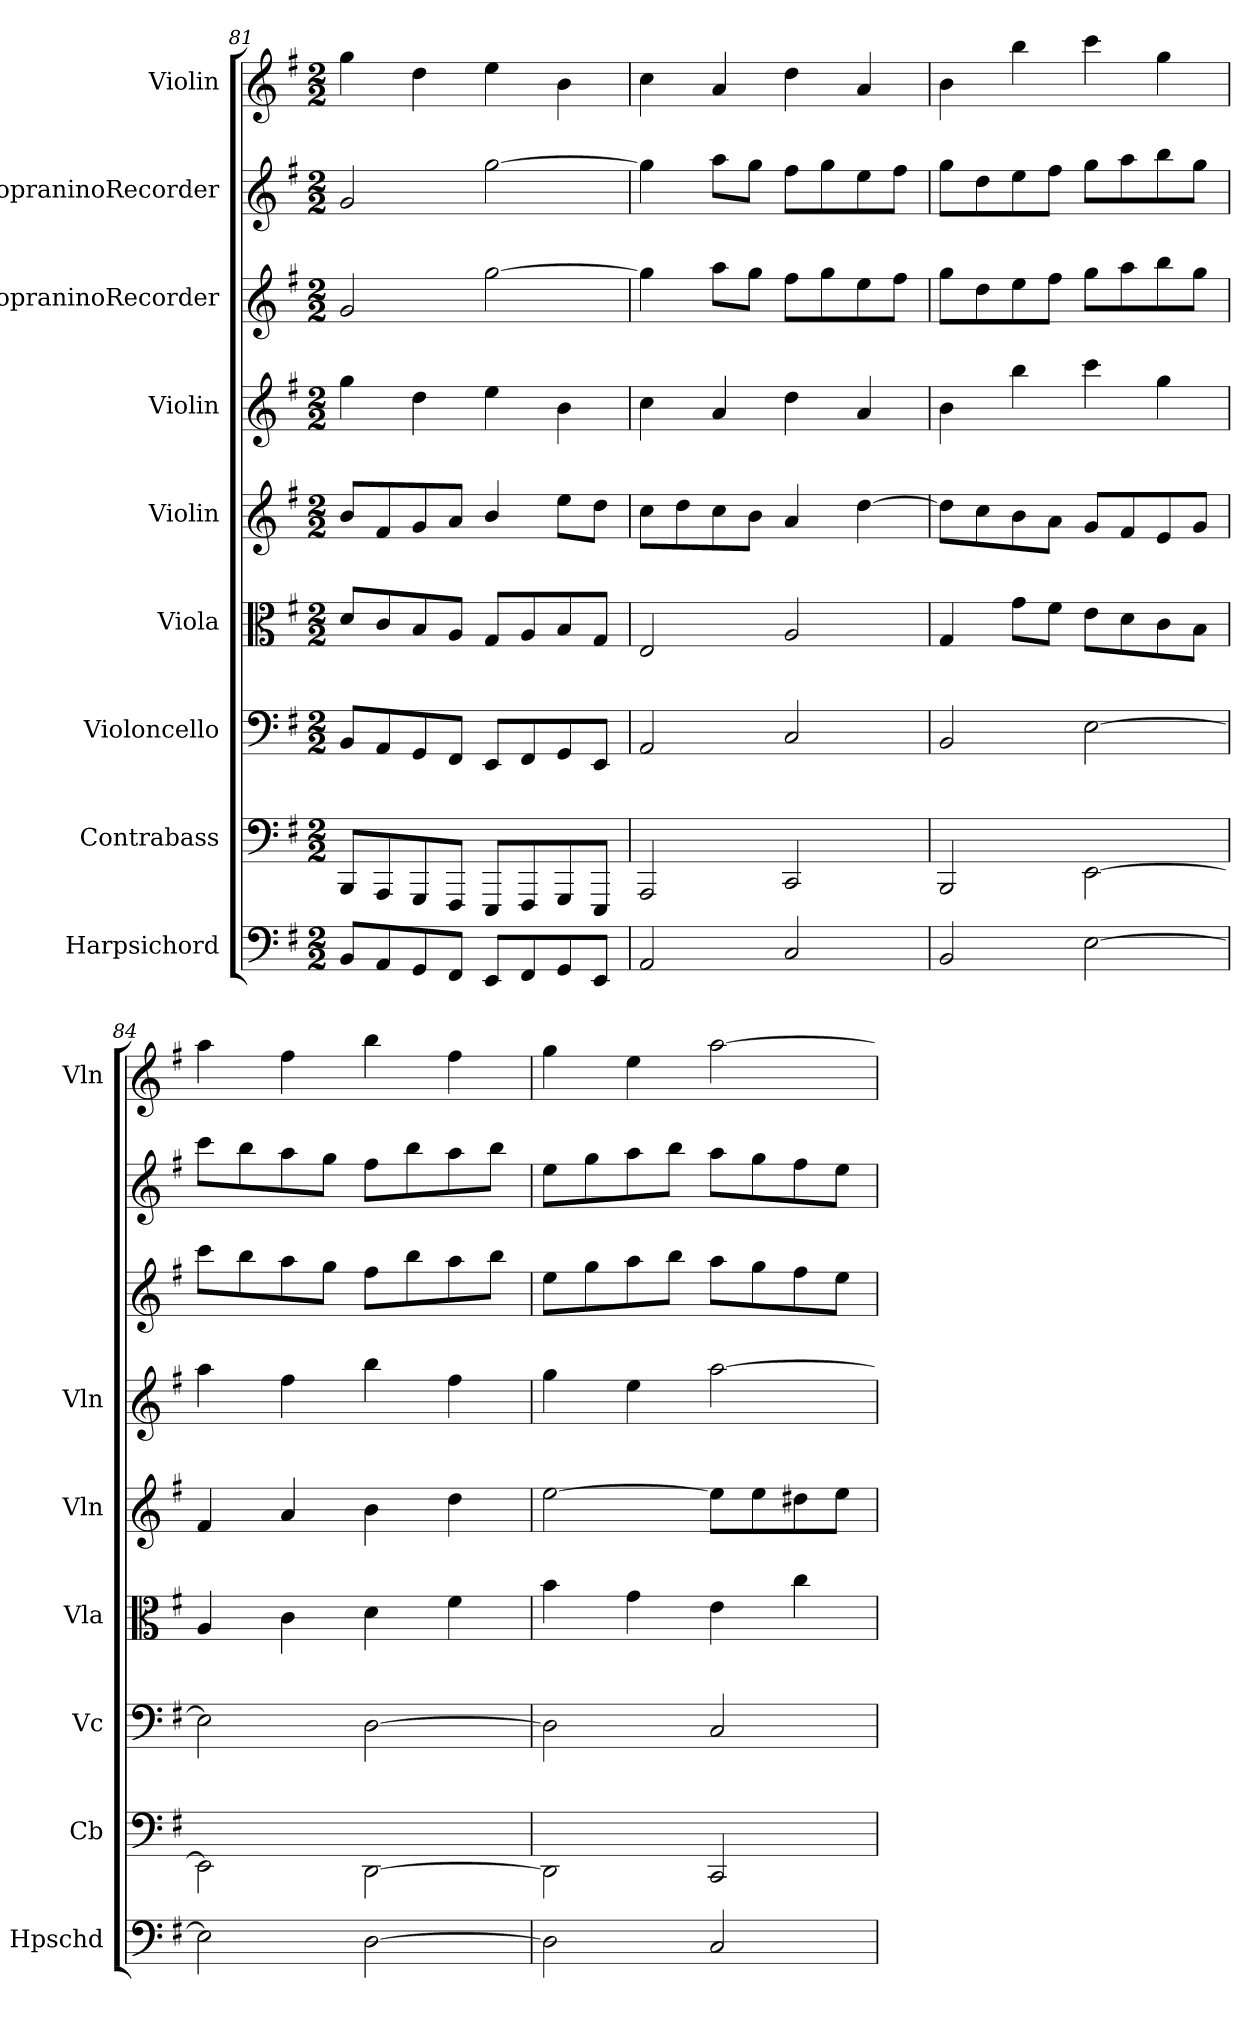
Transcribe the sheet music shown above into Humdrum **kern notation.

**kern	**kern	**kern	**kern	**kern	**kern	**kern	**kern	**kern
*part9	*part8	*part7	*part6	*part5	*part4	*part3	*part2	*part1
*staff9	*staff8	*staff7	*staff6	*staff5	*staff4	*staff3	*staff2	*staff1
*I"Harpsichord	*I"Contrabass	*I"Violoncello	*I"Viola	*I"Violin	*I"Violin	*I"SopraninoRecorder	*I"SopraninoRecorder	*I"Violin
*I'Hpschd	*I'Cb	*I'Vc	*I'Vla	*I'Vln	*I'Vln	*	*	*I'Vln
*clefF4	*clefF4	*clefF4	*clefC3	*clefG2	*clefG2	*clefG2	*clefG2	*clefG2
*k[f#]	*k[f#]	*k[f#]	*k[f#]	*k[f#]	*k[f#]	*k[f#]	*k[f#]	*k[f#]
*G:	*G:	*G:	*G:	*G:	*G:	*G:	*G:	*G:
*M2/2	*M2/2	*M2/2	*M2/2	*M2/2	*M2/2	*M2/2	*M2/2	*M2/2
=81	=81	=81	=81	=81	=81	=81	=81	=81
8BB/L	8BBB/L	8BB/L	8d/L	8b/L	4gg\	2g/	2g/	4gg\
8AA/	8AAA/	8AA/	8c/	8f#/	.	.	.	.
8GG/	8GGG/	8GG/	8B/	8g/	4dd\	.	.	4dd\
8FF#/J	8FFF#/J	8FF#/J	8A/J	8a/J	.	.	.	.
8EE/L	8EEE/L	8EE/L	8G/L	4b/	4ee\	[2gg\	[2gg\	4ee\
8FF#/	8FFF#/	8FF#/	8A/	.	.	.	.	.
8GG/	8GGG/	8GG/	8B/	8ee\L	4b\	.	.	4b\
8EE/J	8EEE/J	8EE/J	8G/J	8dd\J	.	.	.	.
=82	=82	=82	=82	=82	=82	=82	=82	=82
2AA/	2AAA/	2AA/	2E/	8cc\L	4cc\	4gg\]	4gg\]	4cc\
.	.	.	.	8dd\	.	.	.	.
.	.	.	.	8cc\	4a/	8aa\L	8aa\L	4a/
.	.	.	.	8b\J	.	8gg\J	8gg\J	.
2C/	2CC/	2C/	2A/	4a/	4dd\	8ff#\L	8ff#\L	4dd\
.	.	.	.	.	.	8gg\	8gg\	.
.	.	.	.	[4dd\	4a/	8ee\	8ee\	4a/
.	.	.	.	.	.	8ff#\J	8ff#\J	.
=83	=83	=83	=83	=83	=83	=83	=83	=83
2BB/	2BBB/	2BB/	4G/	8dd\L]	4b\	8gg\L	8gg\L	4b\
.	.	.	.	8cc\	.	8dd\	8dd\	.
.	.	.	8g\L	8b\	4bb\	8ee\	8ee\	4bb\
.	.	.	8f#\J	8a\J	.	8ff#\J	8ff#\J	.
[2E\	[2EE\	[2E\	8e\L	8g/L	4ccc\	8gg\L	8gg\L	4ccc\
.	.	.	8d\	8f#/	.	8aa\	8aa\	.
.	.	.	8c\	8e/	4gg\	8bb\	8bb\	4gg\
.	.	.	8B\J	8g/J	.	8gg\J	8gg\J	.
=84	=84	=84	=84	=84	=84	=84	=84	=84
2E\]	2EE\]	2E\]	4A/	4f#/	4aa\	8ccc\L	8ccc\L	4aa\
.	.	.	.	.	.	8bb\	8bb\	.
.	.	.	4c\	4a/	4ff#\	8aa\	8aa\	4ff#\
.	.	.	.	.	.	8gg\J	8gg\J	.
[2D\	[2DD\	[2D\	4d\	4b\	4bb\	8ff#\L	8ff#\L	4bb\
.	.	.	.	.	.	8bb\	8bb\	.
.	.	.	4f#\	4dd\	4ff#\	8aa\	8aa\	4ff#\
.	.	.	.	.	.	8bb\J	8bb\J	.
=85	=85	=85	=85	=85	=85	=85	=85	=85
2D\]	2DD\]	2D\]	4b\	[2ee\	4gg\	8ee\L	8ee\L	4gg\
.	.	.	.	.	.	8gg\	8gg\	.
.	.	.	4g\	.	4ee\	8aa\	8aa\	4ee\
.	.	.	.	.	.	8bb\J	8bb\J	.
2C/	2CC/	2C/	4e\	8ee\L]	[2aa\	8aa\L	8aa\L	[2aa\
.	.	.	.	8ee\	.	8gg\	8gg\	.
.	.	.	4cc\	8dd#X\	.	8ff#\	8ff#\	.
.	.	.	.	8ee\J	.	8ee\J	8ee\J	.
=	=	=	=	=	=	=	=	=
*-	*-	*-	*-	*-	*-	*-	*-	*-
